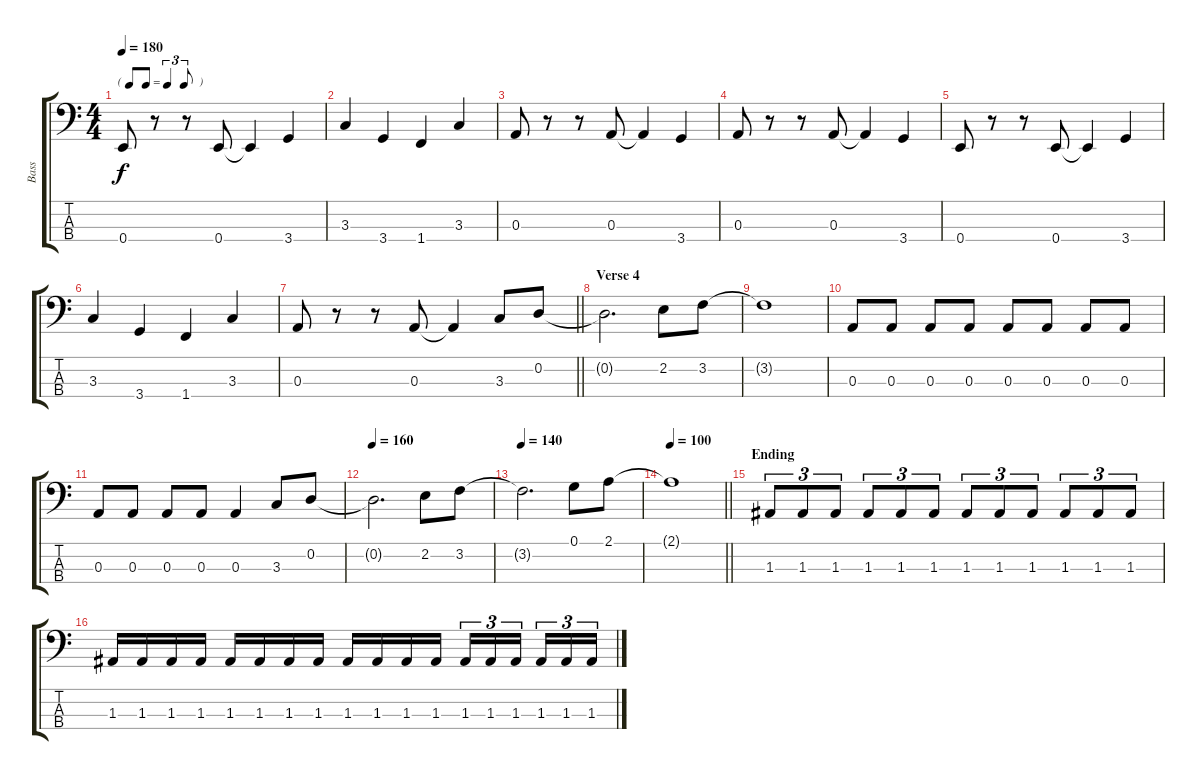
\track ("Bass" "Bass") {instrument electricbassfinger}
\staff {score tabs}
\tuning (G2 D2 A1 E1) {hide}
\ts (4 4)
\tf triplet8th
\tempo 180
\clef f4
\ks c
0.4.8{dy f} r.8 r.8 0.4.8 0.4{t}.4 3.4.4 |
3.3.4 3.4.4 1.4.4 3.3.4 |
0.3.8 r.8 r.8 0.3.8 0.3{t}.4 3.4.4 |
0.3.8 r.8 r.8 0.3.8 0.3{t}.4 3.4.4 |
0.4.8 r.8 r.8 0.4.8 0.4{t}.4 3.4.4 |
3.3.4 3.4.4 1.4.4 3.3.4 |
\barLineRight lightlight
0.3.8 r.8 r.8 0.3.8 0.3{t}.4 3.3.8 0.2.8 |
\section ("" "Verse 4")
0.2{t}.2{d} 2.2.8 3.2.8 |
3.2{t}.1 |
0.3.8 0.3.8 0.3.8 0.3.8 0.3.8 0.3.8 0.3.8 0.3.8 |
0.3.8 0.3.8 0.3.8 0.3.8 0.3.4 3.3.8 0.2.8 |
\tempo 160
0.2{t}.2{d} 2.2.8 3.2.8 |
\tempo 140
3.2{t}.2{d} 0.1.8 2.1.8 |
\tempo 100
\barLineRight lightlight
2.1{t}.1 |
\section ("" "Ending")
1.3.8{tu (3 2)} 1.3.8{tu (3 2)} 1.3.8{tu (3 2)} 1.3.8{tu (3 2)} 1.3.8{tu (3 2)} 1.3.8{tu (3 2)} 1.3.8{tu (3 2)} 1.3.8{tu (3 2)} 1.3.8{tu (3 2)} 1.3.8{tu (3 2)} 1.3.8{tu (3 2)} 1.3.8{tu (3 2)} |
1.3.16 1.3.16 1.3.16 1.3.16 1.3.16 1.3.16 1.3.16 1.3.16 1.3.16 1.3.16 1.3.16 1.3.16 1.3.16{tu (3 2)} 1.3.16{tu (3 2)} 1.3.16{tu (3 2) beam splitsecondary} 1.3.16{tu (3 2)} 1.3.16{tu (3 2)} 1.3.16{tu (3 2)}
